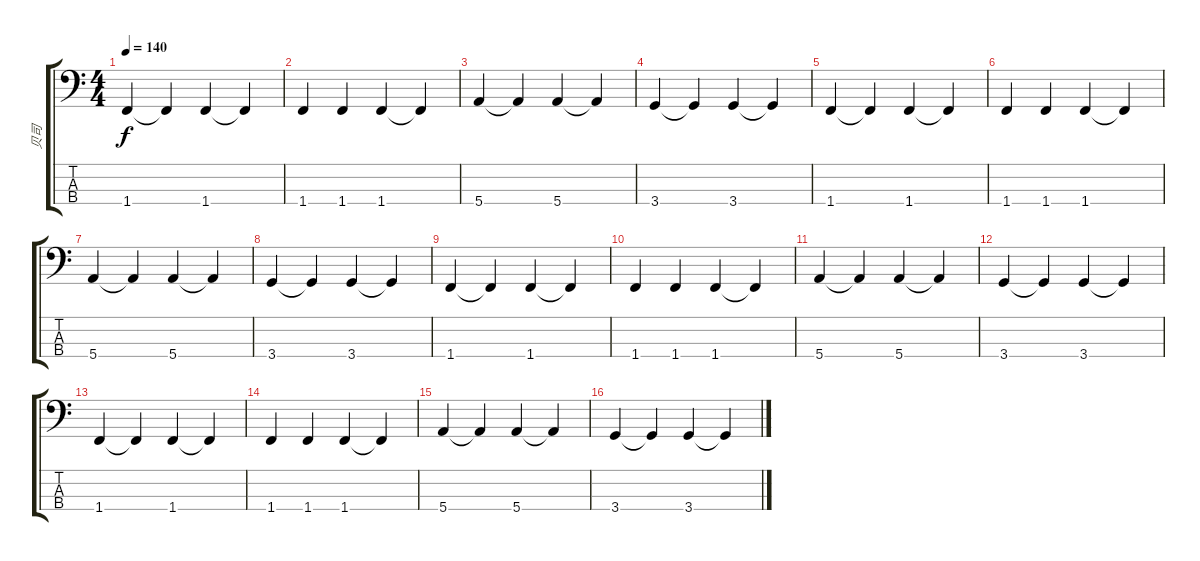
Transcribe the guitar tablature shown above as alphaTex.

\track ("贝司" "贝司") {instrument electricbassfinger}
\staff {score tabs}
\tuning (G2 D2 A1 E1) {hide}
\ts (4 4)
\tempo 140
\clef f4
\ks c
1.4.4{dy f} 1.4{t}.4 1.4.4 1.4{t}.4 |
1.4.4 1.4.4 1.4.4 1.4{t}.4 |
5.4.4 5.4{t}.4 5.4.4 5.4{t}.4 |
3.4.4 3.4{t}.4 3.4.4 3.4{t}.4 |
1.4.4 1.4{t}.4 1.4.4 1.4{t}.4 |
1.4.4 1.4.4 1.4.4 1.4{t}.4 |
5.4.4 5.4{t}.4 5.4.4 5.4{t}.4 |
3.4.4 3.4{t}.4 3.4.4 3.4{t}.4 |
1.4.4 1.4{t}.4 1.4.4 1.4{t}.4 |
1.4.4 1.4.4 1.4.4 1.4{t}.4 |
5.4.4 5.4{t}.4 5.4.4 5.4{t}.4 |
3.4.4 3.4{t}.4 3.4.4 3.4{t}.4 |
1.4.4 1.4{t}.4 1.4.4 1.4{t}.4 |
1.4.4 1.4.4 1.4.4 1.4{t}.4 |
5.4.4 5.4{t}.4 5.4.4 5.4{t}.4 |
3.4.4 3.4{t}.4 3.4.4 3.4{t}.4
